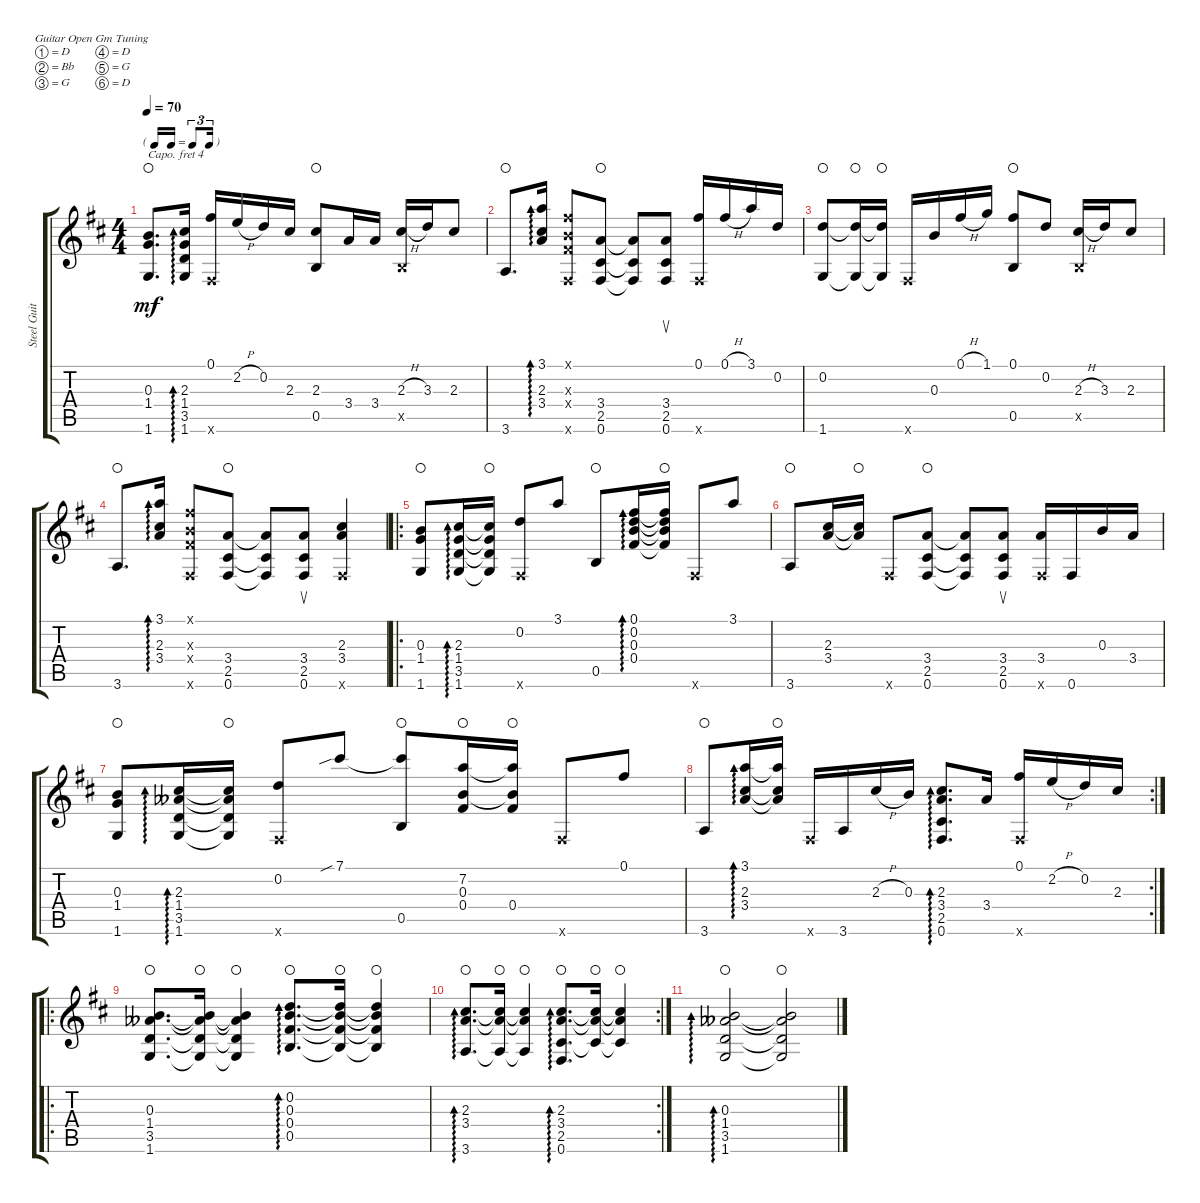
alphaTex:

\defaultSystemsLayout 4
\bracketExtendMode groupsimilarinstruments
\otherSystemsTrackNameOrientation horizontal
\track ("Steel Guitar" "Steel Guit") {instrument acousticguitarsteel}
\staff {score tabs}
\capo 4
\tuning (D4 Bb3 G3 D3 G2 D2)
\ts (4 4)
\tf triplet16th
\tempo 70
\clef g2
\scale
1.03254
\ks d
(1.6{acc b} 1.4{acc b} 0.3{acc forcenatural}).8{d dy mf waho beam Up} (2.3{acc forcenatural} 1.4{acc b} 3.5{acc b} 1.6{acc b}).16{ad 0 beam Up} (0.6{x acc forcenatural} 0.1{acc forcenatural}).16{beam Up} 2.2{h acc forcenatural}.16{beam Up} 0.2{acc b}.16{beam Up} 2.3{acc forcenatural}.16{beam Up} (2.3{acc forcenatural} 0.5{acc forcenatural}).8{waho beam Up} 3.4{acc forcenatural}.16{beam Up} 3.4{acc forcenatural}.16{beam Up} (2.3{h acc forcenatural} 0.5{x acc forcenatural}).16{beam Up} 3.3{acc b}.16{beam Up} 2.3{acc forcenatural}.8{beam Up} |
\scale
0.973285 3.6{acc forcenatural}.8{d waho beam Up} (3.1{acc forcenatural} 2.3{acc forcenatural} 3.4{acc forcenatural}).16{ad 0 beam Up} (0.4{x acc forcenatural} 0.3{x acc forcenatural} 0.1{x acc forcenatural} 0.6{x acc forcenatural}).8{beam Up} (0.6{acc forcenatural} 2.5{acc forcenatural} 3.4{acc forcenatural}).8{waho beam Up} (0.6{t acc forcenatural} 2.5{t acc forcenatural} 3.4{t acc forcenatural}).8{beam Up} (0.6{acc forcenatural} 2.5{acc forcenatural} 3.4{acc forcenatural}).8{su beam Up} (0.6{x acc forcenatural} 0.1{acc forcenatural}).16{beam Up} 0.1{h acc forcenatural}.16{beam Up} 3.1{acc forcenatural}.16{beam Up} 0.2{acc b}.16{beam Up} |
\scale
1.04015 (1.6{acc b} 0.2{acc b}).8{waho beam Up} (1.6{t acc b} 0.2{t acc b}).16{waho beam Up} (1.6{t acc b} 0.2{t acc b}).16{waho beam Up} 0.6{x acc forcenatural}.16{beam Up} 0.3{acc forcenatural}.16{beam Up} 0.1{h acc forcenatural}.16{beam Up} 1.1{acc b}.16{beam Up} (0.5{acc forcenatural} 0.1{acc forcenatural}).8{waho beam Up} 0.2{acc b}.8{beam Up} (2.3{h acc forcenatural} 0.5{x acc forcenatural}).16{beam Up} 3.3{acc b}.16{beam Up} 2.3{acc forcenatural}.8{beam Up} |
\scale
0.931766 3.6{acc forcenatural}.8{d waho beam Up} (3.1{acc forcenatural} 2.3{acc forcenatural} 3.4{acc forcenatural}).16{ad 0 beam Up} (0.4{x acc forcenatural} 0.3{x acc forcenatural} 0.1{x acc forcenatural} 0.6{x acc forcenatural}).8{beam Up} (0.6{acc forcenatural} 2.5{acc forcenatural} 3.4{acc forcenatural}).8{waho beam Up} (0.6{t acc forcenatural} 2.5{t acc forcenatural} 3.4{t acc forcenatural}).8{beam Up} (0.6{acc forcenatural} 2.5{acc forcenatural} 3.4{acc forcenatural}).8{su beam Up} (0.6{x acc forcenatural} 3.4{acc forcenatural} 2.3{acc forcenatural}).4{beam Up} |
\ro
\scale
1.02809 (1.6{acc b} 1.4{acc b} 0.3{acc forcenatural}).8{waho beam Up} (2.3{acc forcenatural} 1.4{acc b} 3.5{acc b} 1.6{acc b}).16{ad 0 beam Up} (2.3{t acc forcenatural} 1.4{t acc b} 3.5{t acc b} 1.6{t acc b}).16{waho beam Up} (0.6{x acc forcenatural} 0.2{acc b}).8{beam Up} 3.1{acc forcenatural}.8{beam Up} 0.5{acc forcenatural}.8{waho beam Up} (0.1{acc forcenatural} 0.2{acc b} 0.3{acc forcenatural} 0.4{acc forcenatural}).16{ad 0 beam Up} (0.1{t acc forcenatural} 0.2{t acc b} 0.3{t acc forcenatural} 0.4{t acc forcenatural}).16{waho beam Up} 0.6{x acc forcenatural}.8{beam Up} 3.1{acc forcenatural}.8{beam Up} |
\scale
0.989901 3.6{acc forcenatural}.8{waho beam Up} (3.4{acc forcenatural} 2.3{acc forcenatural}).16{beam Up} (3.4{t acc forcenatural} 2.3{t acc forcenatural}).16{waho beam Up} 0.6{x acc forcenatural}.8{beam Up} (0.6{acc forcenatural} 2.5{acc forcenatural} 3.4{acc forcenatural}).8{waho beam Up} (0.6{t acc forcenatural} 2.5{t acc forcenatural} 3.4{t acc forcenatural}).8{beam Up} (0.6{acc forcenatural} 2.5{acc forcenatural} 3.4{acc forcenatural}).8{su beam Up} (0.6{x acc forcenatural} 3.4{acc forcenatural}).16{beam Up} 0.6{acc forcenatural}.16{beam Up} 0.3{acc forcenatural}.16{beam Up} 3.4{acc forcenatural}.16{beam Up} |
\scale
0.981749 (1.4{acc b} 0.3{acc forcenatural} 1.6{acc b}).8{waho beam Up} (2.3{acc forcenatural} 1.6{acc b} 3.5{acc b} 1.4{acc bb}).16{ad 0 beam Up} (2.3{t acc forcenatural} 1.6{t acc b} 3.5{t acc b} 1.4{t acc bb}).16{waho beam Up} (0.2{acc b} 0.6{x acc forcenatural}).8{beam Up} 7.1{sib acc forcenatural}.8{beam Up} (0.5{acc forcenatural} 7.1{t acc forcenatural}).8{waho beam Up} (7.2{acc forcenatural} 0.3{acc forcenatural} 0.4{acc forcenatural}).16{waho beam Up} (7.2{t acc forcenatural} 0.3{t acc forcenatural} 0.4{acc forcenatural}).16{waho beam Up} 0.6{x acc forcenatural}.8{beam Up} 0.1{acc forcenatural}.8{beam Up} |
\rc 2
\scale
1.02835 3.6{acc forcenatural}.8{waho beam Up} (3.1{acc forcenatural} 2.3{acc forcenatural} 3.4{acc forcenatural}).16{ad 0 beam Up} (3.1{t acc forcenatural} 2.3{t acc forcenatural} 3.4{t acc forcenatural}).16{waho beam Up} 0.6{x acc forcenatural}.16{beam Up} 3.6{acc forcenatural}.16{beam Up} 2.3{h acc forcenatural}.16{beam Up} 0.3{acc forcenatural}.16{beam Up} (2.3{acc forcenatural} 3.4{acc forcenatural} 2.5{acc forcenatural} 0.6{acc forcenatural}).8{d ad 0 beam Up} 3.4{acc forcenatural}.16{beam Up} (0.6{x acc forcenatural} 0.1{acc forcenatural}).16{beam Up} 2.2{h acc forcenatural}.16{beam Up} 0.2{acc b}.16{beam Up} 2.3{acc forcenatural}.16{beam Up} |
\ro
\scale
1.02619 (1.6{acc b} 3.5{acc b} 1.4{acc bb} 0.3{acc forcenatural}).8{d waho beam Up} (1.6{t acc b} 3.5{t acc b} 1.4{t acc bb} 0.3{t acc forcenatural}).16{waho beam Up} (1.6{t acc b} 3.5{t acc b} 1.4{t acc bb} 0.3{t acc forcenatural}).4{waho beam Up} (0.2{acc b} 0.3{acc forcenatural} 0.4{acc forcenatural} 0.5{acc forcenatural}).8{d ad 0 waho beam Up} (0.2{t acc b} 0.3{t acc forcenatural} 0.4{t acc forcenatural} 0.5{t acc forcenatural}).16{waho beam Up} (0.2{t acc b} 0.3{t acc forcenatural} 0.4{t acc forcenatural} 0.5{t acc forcenatural}).4{waho beam Up} |
\rc 2
\scale
1.01442 (3.6{acc forcenatural} 3.4{acc forcenatural} 2.3{acc forcenatural}).8{d ad 0 waho beam Up} (3.6{t acc forcenatural} 3.4{t acc forcenatural} 2.3{t acc forcenatural}).16{waho beam Up} (3.6{t acc forcenatural} 3.4{t acc forcenatural} 2.3{t acc forcenatural}).4{waho beam Up} (2.3{acc forcenatural} 3.4{acc forcenatural} 2.5{acc forcenatural} 0.6{acc forcenatural}).8{d ad 0 waho beam Up} (2.3{t acc forcenatural} 3.4{t acc forcenatural} 2.5{t acc forcenatural}).16{waho beam Up} (2.3{t acc forcenatural} 3.4{t acc forcenatural} 2.5{t acc forcenatural}).4{waho beam Up} |
\scale
0.959382 (1.6{acc b} 3.5{acc b} 1.4{acc bb} 0.3{acc forcenatural}).2{ad 0 waho beam Up} (1.6{t acc b} 3.5{t acc b} 1.4{t acc bb} 0.3{t acc forcenatural}).2{waho beam Up}
